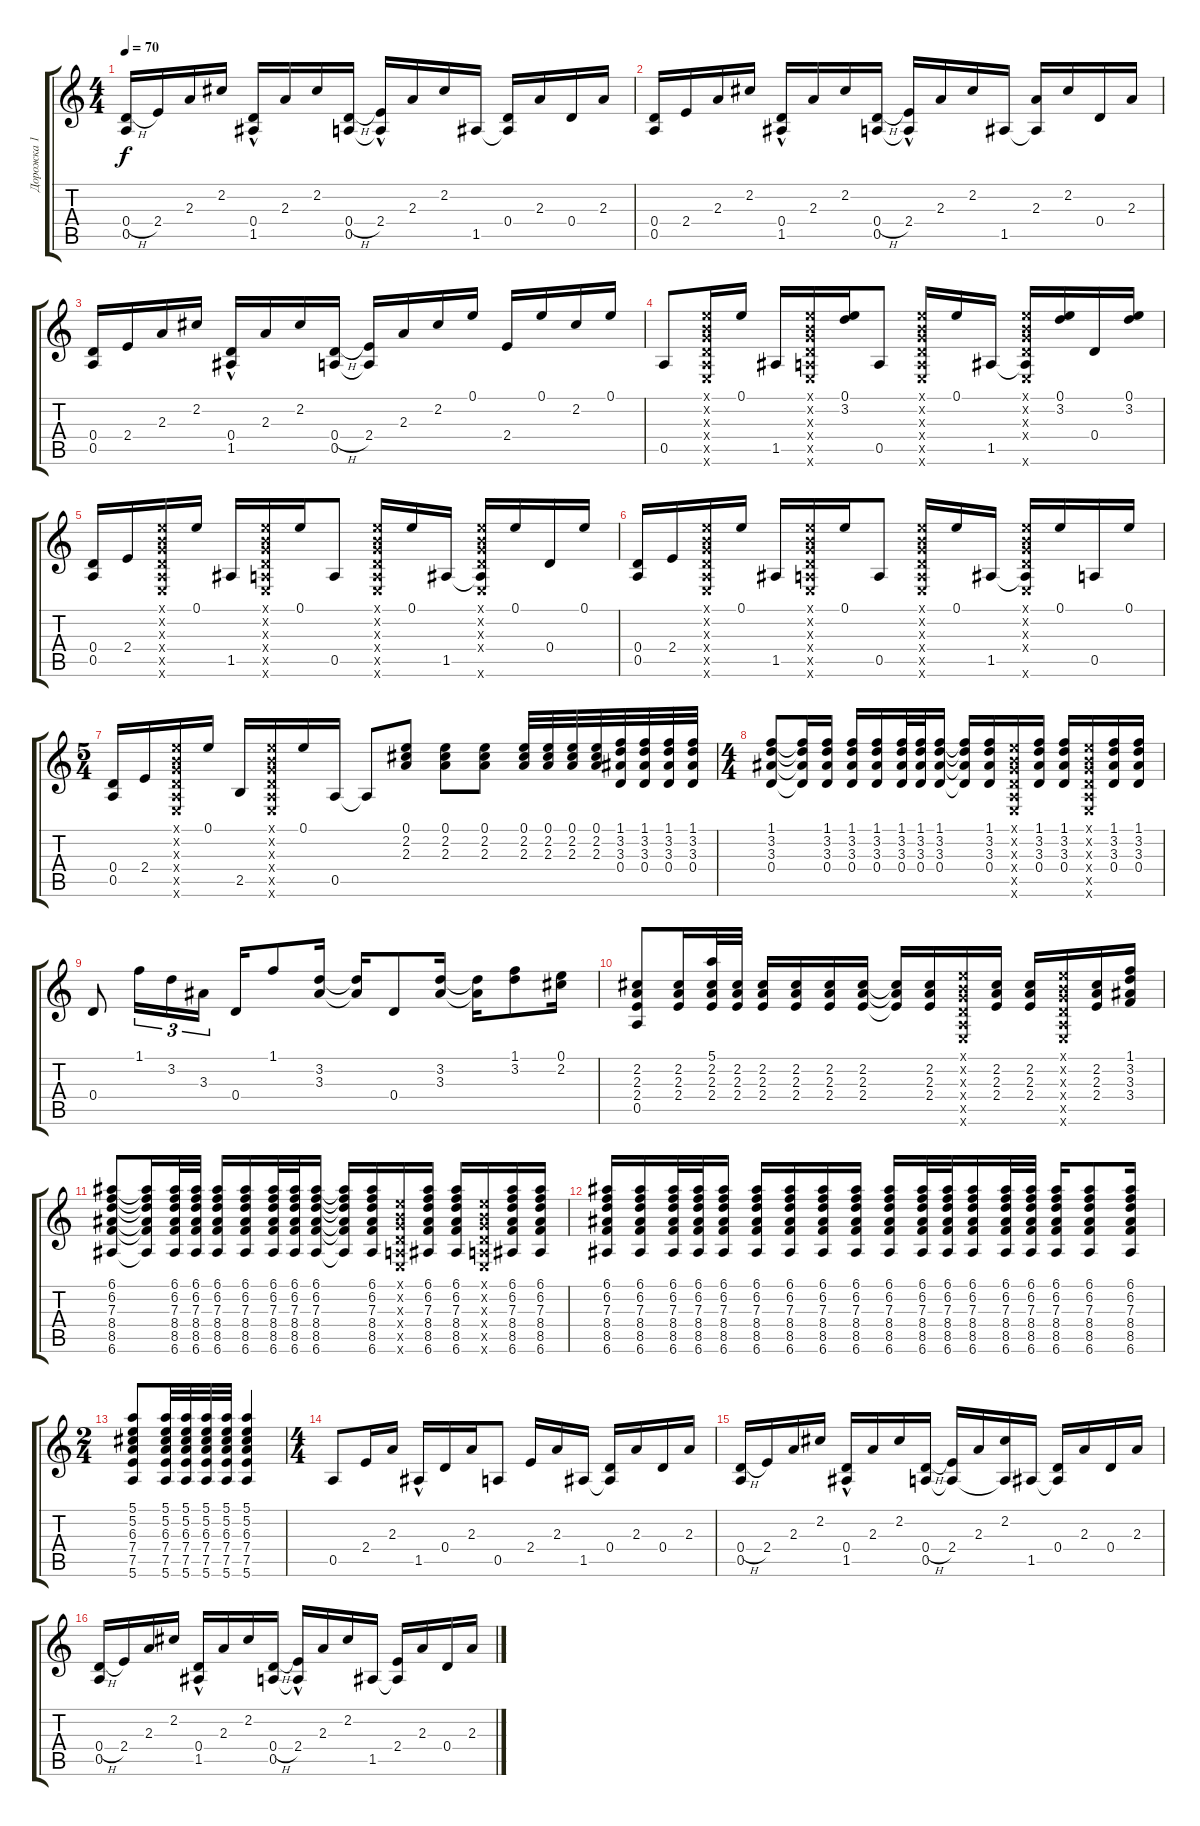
\track ("Дорожка 1" "Дорожка 1") {instrument acousticguitarnylon}
\staff {score tabs}
\tuning (E4 B3 G3 D3 A2 E2) {hide}
\ts (4 4)
\tempo 70
\clef g2
\ks c
(0.4{h} 0.5).16{dy f} 2.4.16 2.3.16 2.2.16 (0.4 1.5{hac}).16 2.3.16 2.2.16 (0.4{h} 0.5).16 (2.4 0.5{hac t}).16 2.3.16 2.2.16 1.5.16 (0.4 1.5{t}).16 2.3.16 0.4.16 2.3.16 |
(0.4 0.5).16 2.4.16 2.3.16 2.2.16 (0.4 1.5{hac}).16 2.3.16 2.2.16 (0.4{h} 0.5).16 (2.4 0.5{hac t}).16 2.3.16 2.2.16 1.5.16 (2.3 1.5{t}).16 2.2.16 0.4.16 2.3.16 |
(0.4 0.5).16 2.4.16 2.3.16 2.2.16 (0.4 1.5{hac}).16 2.3.16 2.2.16 (0.4{h} 0.5).16 (2.4 0.5{t}).16 2.3.16 2.2.16 0.1.16 2.4.16 0.1.16 2.2.16 0.1.16 |
0.5.8 (0.1{x} 0.2{x} 0.3{x} 0.4{x} 0.5{x} 0.6{x}).16 0.1.16 1.5.16 (0.1{x} 0.2{x} 0.3{x} 0.4{x} 0.5{x} 0.6{x}).16 (0.1 3.2).16 0.5.8 (0.1{x} 0.2{x} 0.3{x} 0.4{x} 0.5{x} 0.6{x}).16 0.1.16 1.5.16 (0.1{x} 0.2{x} 0.3{x} 0.4{x} 1.5{t} 0.6{x}).16 (0.1 3.2).16 0.4.16 (0.1 3.2).16 |
(0.4 0.5).16 2.4.16 (0.1{x} 0.2{x} 0.3{x} 0.4{x} 0.5{x} 0.6{x}).16 0.1.16 1.5.16 (0.1{x} 0.2{x} 0.3{x} 0.4{x} 0.5{x} 0.6{x}).16 0.1.16 0.5.8 (0.1{x} 0.2{x} 0.3{x} 0.4{x} 0.5{x} 0.6{x}).16 0.1.16 1.5.16 (0.1{x} 0.2{x} 0.3{x} 0.4{x} 1.5{t} 0.6{x}).16 0.1.16 0.4.16 0.1.16 |
(0.4 0.5).16 2.4.16 (0.1{x} 0.2{x} 0.3{x} 0.4{x} 0.5{x} 0.6{x}).16 0.1.16 1.5.16 (0.1{x} 0.2{x} 0.3{x} 0.4{x} 0.5{x} 0.6{x}).16 0.1.16 0.5.8 (0.1{x} 0.2{x} 0.3{x} 0.4{x} 0.5{x} 0.6{x}).16 0.1.16 1.5.16 (0.1{x} 0.2{x} 0.3{x} 0.4{x} 1.5{t} 0.6{x}).16 0.1.16 0.5.16 0.1.16 |
\ts (5 4)
(0.4 0.5).16 2.4.16 (0.1{x} 0.2{x} 0.3{x} 0.4{x} 0.5{x} 0.6{x}).16 0.1.16 2.5.16 (0.1{x} 0.2{x} 0.3{x} 0.4{x} 0.5{x} 0.6{x}).16 0.1.16 0.5.16 0.5{t}.8 (0.1 2.2 2.3).8 (0.1 2.2 2.3).8 (0.1 2.2 2.3).8 (0.1 2.2 2.3).32 (0.1 2.2 2.3).32 (0.1 2.2 2.3).32 (0.1 2.2 2.3).32 (1.1 3.2 3.3 0.4).32 (1.1 3.2 3.3 0.4).32 (1.1 3.2 3.3 0.4).32 (1.1 3.2 3.3 0.4).32 |
\ts (4 4)
(1.1 3.2 3.3 0.4).8 (1.1{t} 3.2{t} 3.3{t} 0.4{t}).16 (1.1 3.2 3.3 0.4).16 (1.1 3.2 3.3 0.4).16 (1.1 3.2 3.3 0.4).16 (1.1 3.2 3.3 0.4).32 (1.1 3.2 3.3 0.4).32 (1.1 3.2 3.3 0.4).16 (1.1{t} 3.2{t} 3.3{t} 0.4{t}).16 (1.1 3.2 3.3 0.4).16 (0.1{x} 0.2{x} 0.3{x} 0.4{x} 0.5{x} 0.6{x}).16 (1.1 3.2 3.3 0.4).16 (1.1 3.2 3.3 0.4).16 (0.1{x} 0.2{x} 0.3{x} 0.4{x} 0.5{x} 0.6{x}).16 (1.1 3.2 3.3 0.4).16 (1.1 3.2 3.3 0.4).16 |
0.4.8 1.1.16{tu (3 2)} 3.2.16{tu (3 2)} 3.3.16{tu (3 2)} 0.4.16 1.1.8 (3.2 3.3).16 (3.2{t} 3.3{t}).16 0.4.8 (3.2 3.3).16 (3.2{t} 3.3{t}).16 (1.1 3.2).8 (0.1 2.2).16 |
(2.2 2.3 2.4 0.5).8 (2.2 2.3 2.4).16 (5.1 2.2 2.3 2.4).32 (2.2 2.3 2.4).32 (2.2 2.3 2.4).16 (2.2 2.3 2.4).16 (2.2 2.3 2.4).16 (2.2 2.3 2.4).16 (2.2{t} 2.3{t} 2.4{t}).16 (2.2 2.3 2.4).16 (0.1{x} 0.2{x} 0.3{x} 0.4{x} 0.5{x} 0.6{x}).16 (2.2 2.3 2.4).16 (2.2 2.3 2.4).16 (0.1{x} 0.2{x} 0.3{x} 0.4{x} 0.5{x} 0.6{x}).16 (2.2 2.3 2.4).16 (1.1 3.2 3.3 3.4).16 |
(6.1 6.2 7.3 8.4 8.5 6.6).8 (6.1{t} 6.2{t} 7.3{t} 8.4{t} 8.5{t} 6.6{t}).16 (6.1 6.2 7.3 8.4 8.5 6.6).32 (6.1 6.2 7.3 8.4 8.5 6.6).32 (6.1 6.2 7.3 8.4 8.5 6.6).16 (6.1 6.2 7.3 8.4 8.5 6.6).16 (6.1 6.2 7.3 8.4 8.5 6.6).32 (6.1 6.2 7.3 8.4 8.5 6.6).32 (6.1 6.2 7.3 8.4 8.5 6.6).16 (6.1{t} 6.2{t} 7.3{t} 8.4{t} 8.5{t} 6.6{t}).16 (6.1 6.2 7.3 8.4 8.5 6.6).16 (0.1{x} 0.2{x} 0.3{x} 0.4{x} 0.5{x} 0.6{x}).16 (6.1 6.2 7.3 8.4 8.5 6.6).16 (6.1 6.2 7.3 8.4 8.5 6.6).16 (0.1{x} 0.2{x} 0.3{x} 0.4{x} 0.5{x} 0.6{x}).16 (6.1 6.2 7.3 8.4 8.5 6.6).16 (6.1 6.2 7.3 8.4 8.5 6.6).16 |
(6.1 6.2 7.3 8.4 8.5 6.6).16 (6.1 6.2 7.3 8.4 8.5 6.6).16 (6.1 6.2 7.3 8.4 8.5 6.6).32 (6.1 6.2 7.3 8.4 8.5 6.6).32 (6.1 6.2 7.3 8.4 8.5 6.6).16 (6.1 6.2 7.3 8.4 8.5 6.6).16 (6.1 6.2 7.3 8.4 8.5 6.6).16 (6.1 6.2 7.3 8.4 8.5 6.6).16 (6.1 6.2 7.3 8.4 8.5 6.6).16 (6.1 6.2 7.3 8.4 8.5 6.6).16 (6.1 6.2 7.3 8.4 8.5 6.6).32 (6.1 6.2 7.3 8.4 8.5 6.6).32 (6.1 6.2 7.3 8.4 8.5 6.6).16 (6.1 6.2 7.3 8.4 8.5 6.6).32 (6.1 6.2 7.3 8.4 8.5 6.6).32 (6.1 6.2 7.3 8.4 8.5 6.6).16 (6.1 6.2 7.3 8.4 8.5 6.6).8 (6.1 6.2 7.3 8.4 8.5 6.6).16 |
\ts (2 4)
(5.1 5.2 6.3 7.4 7.5 5.6).8 (5.1 5.2 6.3 7.4 7.5 5.6).32 (5.1 5.2 6.3 7.4 7.5 5.6).32 (5.1 5.2 6.3 7.4 7.5 5.6).32 (5.1 5.2 6.3 7.4 7.5 5.6).32 (5.1 5.2 6.3 7.4 7.5 5.6).4 |
\ts (4 4)
0.5.8 2.4.16 2.3.16 1.5{hac}.16 0.4.16 2.3.16 0.5.8 2.4.16 2.3.16 1.5.16 (0.4 1.5{t}).16 2.3.16 0.4.16 2.3.16 |
(0.4{h} 0.5).16 2.4.16 2.3.16 2.2.16 (0.4 1.5{hac}).16 2.3.16 2.2.16 (0.4{h} 0.5).16 (2.4 0.5{t}).16 2.3.16 (2.2 0.5{t}).16 1.5.16 (0.4 1.5{t}).16 2.3.16 0.4.16 2.3.16 |
(0.4{h} 0.5).16 2.4.16 2.3.16 2.2.16 (0.4 1.5{hac}).16 2.3.16 2.2.16 (0.4{h} 0.5).16 (2.4 0.5{hac t}).16 2.3.16 2.2.16 1.5.16 (2.4 1.5{t}).16 2.3.16 0.4.16 2.3.16
